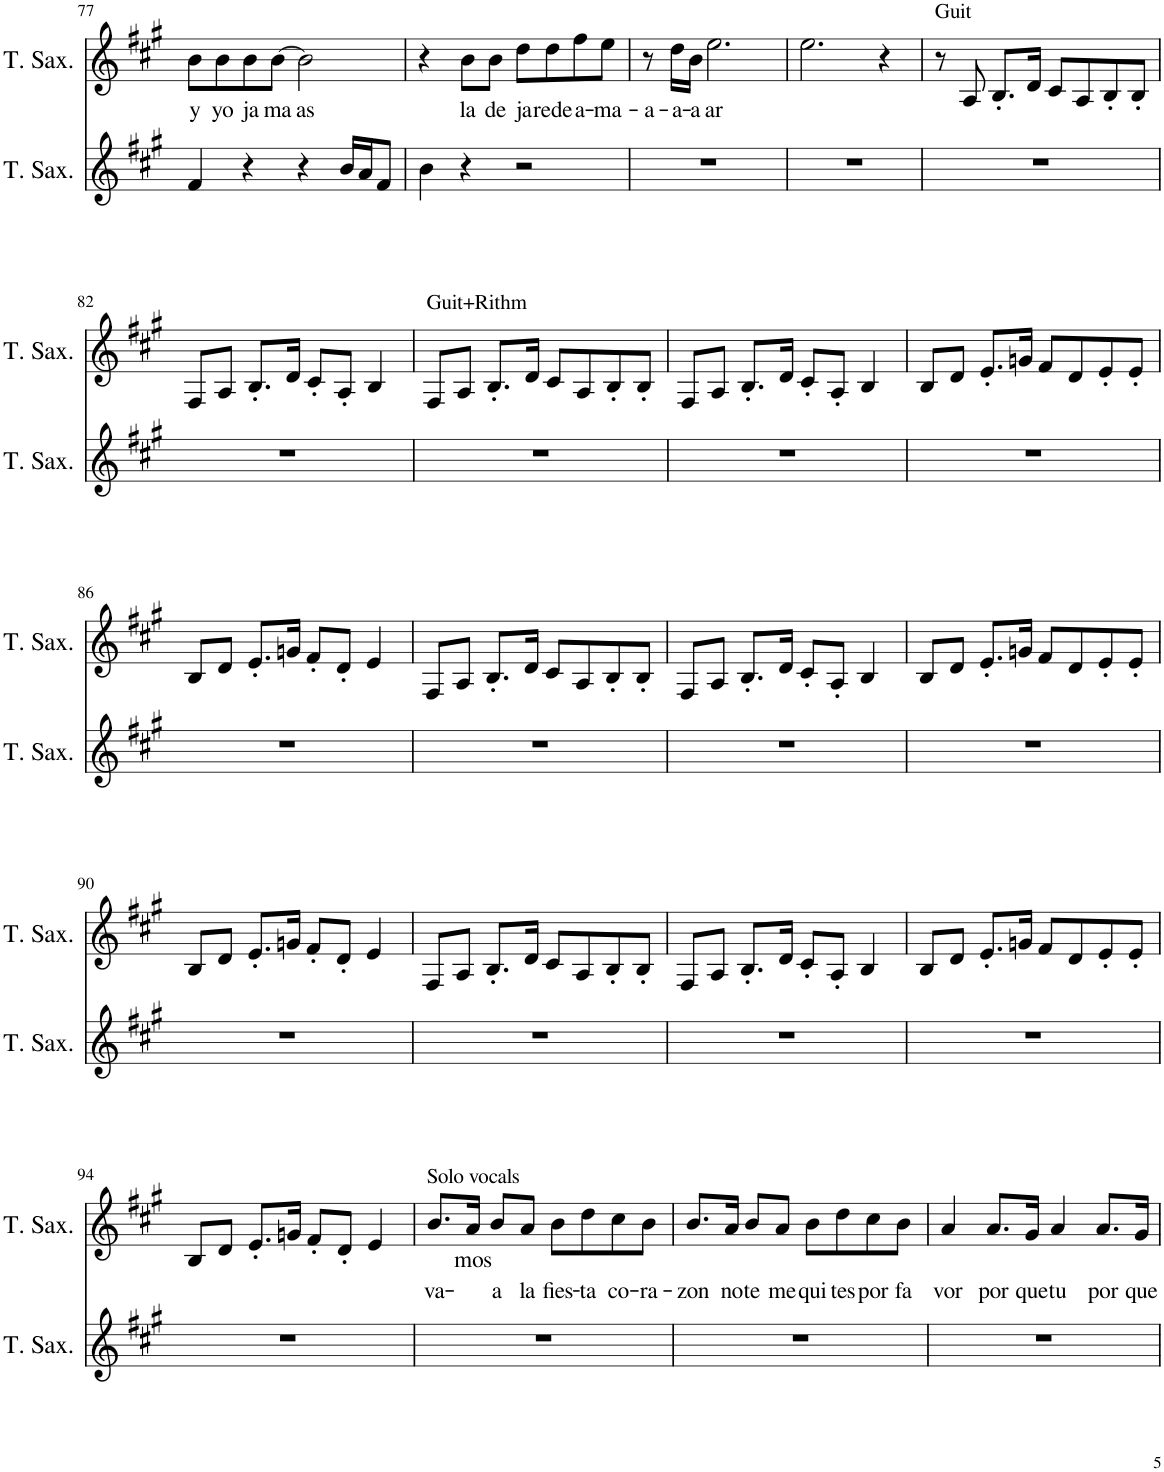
**kern	**kern	**text
*part2	*part1	*part1
*staff2	*staff1	*staff1
*I"Tenor Saxophone	*I"Tenor Saxophone	*
*I'T. Sax.	*I'T. Sax.	*
!!LO:PB:g=z
*clefG2	*clefG2	*
*Trd8c14	*Trd8c14	*
*k[f#c#g#]	*k[f#c#g#]	*
*M4/4	*M4/4	*
=77	=77	=77
!	!	!LO:LY:b
4f#/	8b\L	y
!	!	!LO:LY:b
.	8b\	yo
!	!	!LO:LY:b
4r	8b\	ja-
!	!	!LO:LY:b
.	[8b\J	-ma-
!	!	!LO:LY:b
4r	2b\]	-as
16b/LL	.	.
16a/J	.	.
8f#/J	.	.
=78	=78	=78
4b\	4r	.
!	!	!LO:LY:b
4r	8b\L	la
!	!	!LO:LY:b
.	8b\J	de
!	!	!LO:LY:b
2r	8dd\L	ja-
!	!	!LO:LY:b
.	8dd\	-rede
!	!	!LO:LY:b
.	8ff#\	a-
!	!	!LO:LY:b
.	8ee\J	-ma-
=79	=79	=79
!	!	!LO:LY:b
1r	8r	-a-
!	!	!LO:LY:b
.	16dd\LL	-a-
!	!	!LO:LY:b
.	16b\JJ	-a-
!	!	!LO:LY:b
.	2.ee\	-ar
=80	=80	=80
1r	2.ee\	.
.	4r	.
=81	=81	=81
!	!LO:TX:a:t=Guit	!
1r	8r	.
.	8A/	.
.	8.B'/L	.
.	16d/Jk	.
.	8c#/L	.
.	8A/	.
.	8B'/	.
.	8B'/J	.
!!LO:LB:g=z
=82	=82	=82
1r	8F#/L	.
.	8A/J	.
.	8.B'/L	.
.	16d/Jk	.
.	8c#'/L	.
.	8A'/J	.
.	4B/	.
=83	=83	=83
!	!LO:TX:a:t=Guit+Rithm	!
1r	8F#/L	.
.	8A/J	.
.	8.B'/L	.
.	16d/Jk	.
.	8c#/L	.
.	8A/	.
.	8B'/	.
.	8B'/J	.
=84	=84	=84
1r	8F#/L	.
.	8A/J	.
.	8.B'/L	.
.	16d/Jk	.
.	8c#'/L	.
.	8A'/J	.
.	4B/	.
=85	=85	=85
1r	8B/L	.
.	8d/J	.
.	8.e'/L	.
.	16gn/Jk	.
.	8f#/L	.
.	8d/	.
.	8e'/	.
.	8e'/J	.
!!LO:LB:g=z
=86	=86	=86
1r	8B/L	.
.	8d/J	.
.	8.e'/L	.
.	16gn/Jk	.
.	8f#'/L	.
.	8d'/J	.
.	4e/	.
=87	=87	=87
1r	8F#/L	.
.	8A/J	.
.	8.B'/L	.
.	16d/Jk	.
.	8c#/L	.
.	8A/	.
.	8B'/	.
.	8B'/J	.
=88	=88	=88
1r	8F#/L	.
.	8A/J	.
.	8.B'/L	.
.	16d/Jk	.
.	8c#'/L	.
.	8A'/J	.
.	4B/	.
=89	=89	=89
1r	8B/L	.
.	8d/J	.
.	8.e'/L	.
.	16gn/Jk	.
.	8f#/L	.
.	8d/	.
.	8e'/	.
.	8e'/J	.
!!LO:LB:g=z
=90	=90	=90
1r	8B/L	.
.	8d/J	.
.	8.e'/L	.
.	16gn/Jk	.
.	8f#'/L	.
.	8d'/J	.
.	4e/	.
=91	=91	=91
1r	8F#/L	.
.	8A/J	.
.	8.B'/L	.
.	16d/Jk	.
.	8c#/L	.
.	8A/	.
.	8B'/	.
.	8B'/J	.
=92	=92	=92
1r	8F#/L	.
.	8A/J	.
.	8.B'/L	.
.	16d/Jk	.
.	8c#'/L	.
.	8A'/J	.
.	4B/	.
=93	=93	=93
1r	8B/L	.
.	8d/J	.
.	8.e'/L	.
.	16gn/Jk	.
.	8f#/L	.
.	8d/	.
.	8e'/	.
.	8e'/J	.
!!LO:LB:g=z
=94	=94	=94
1r	8B/L	.
.	8d/J	.
.	8.e'/L	.
.	16gn/Jk	.
.	8f#'/L	.
.	8d'/J	.
.	4e/	.
=95	=95	=95
!	!LO:TX:a:t=Solo vocals	!
!	!	!LO:LY:b
1r	8.b/L	va-
!	!	!LO:LY:b
.	16a/Jk	-mos
!	!	!LO:LY:b
.	8b/L	a
!	!	!LO:LY:b
.	8a/J	la
!	!	!LO:LY:b
.	8b\L	fies-
!	!	!LO:LY:b
.	8dd\	-ta
!	!	!LO:LY:b
.	8cc#\	co-
!	!	!LO:LY:b
.	8b\J	-ra-
=96	=96	=96
!	!	!LO:LY:b
1r	8.b/L	-zon
!	!	!LO:LY:b
.	16a/Jk	no
!	!	!LO:LY:b
.	8b/L	te
!	!	!LO:LY:b
.	8a/J	me
!	!	!LO:LY:b
.	8b\L	qui-
!	!	!LO:LY:b
.	8dd\	-tes
!	!	!LO:LY:b
.	8cc#\	por
!	!	!LO:LY:b
.	8b\J	fa
=97	=97	=97
!	!	!LO:LY:b
1r	4a/	vor
!	!	!LO:LY:b
.	8.a/L	por
!	!	!LO:LY:b
.	16g#/Jk	que
!	!	!LO:LY:b
.	4a/	tu
!	!	!LO:LY:b
.	8.a/L	por
!	!	!LO:LY:b
.	16g#/Jk	que
=	=	=
*-	*-	*-
